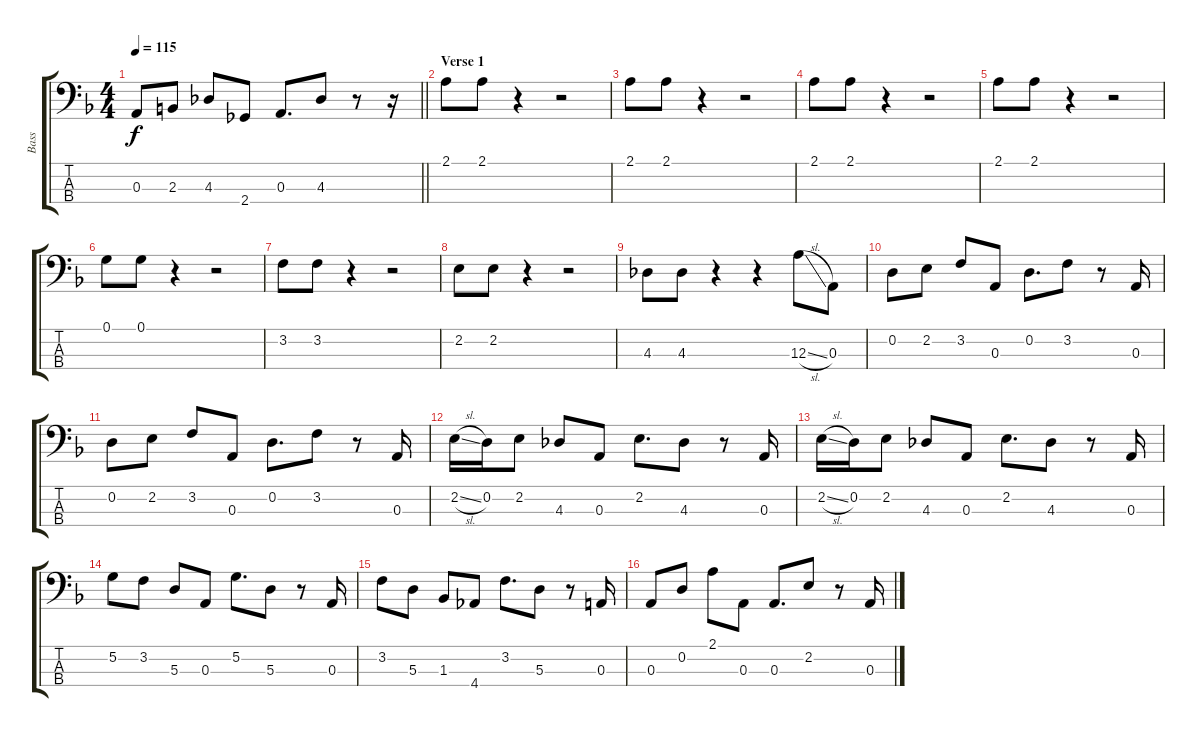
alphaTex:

\track ("Bass" "Bass") {instrument electricbassfinger}
\staff {score tabs}
\tuning (G2 D2 A1 E1) {hide}
\ts (4 4)
\tempo 115
\clef f4
\barLineRight lightlight
\ks dminor
0.3.8{dy f} 2.3.8 4.3.8 2.4.8 0.3.8{d} 4.3.8 r.8 r.16 |
\section ("" "Verse 1")
2.1.8 2.1.8 r.4 r.2 |
2.1.8 2.1.8 r.4 r.2 |
2.1.8 2.1.8 r.4 r.2 |
2.1.8 2.1.8 r.4 r.2 |
0.1.8 0.1.8 r.4 r.2 |
3.2.8 3.2.8 r.4 r.2 |
2.2.8 2.2.8 r.4 r.2 |
4.3.8 4.3.8 r.4 r.4 12.3{sl}.8 0.3.8 |
0.2.8 2.2.8 3.2.8 0.3.8 0.2.8{d} 3.2.8 r.8 0.3.16 |
0.2.8 2.2.8 3.2.8 0.3.8 0.2.8{d} 3.2.8 r.8 0.3.16 |
2.2{sl}.16 0.2.16 2.2.8 4.3.8 0.3.8 2.2.8{d} 4.3.8 r.8 0.3.16 |
2.2{sl}.16 0.2.16 2.2.8 4.3.8 0.3.8 2.2.8{d} 4.3.8 r.8 0.3.16 |
5.2.8 3.2.8 5.3.8 0.3.8 5.2.8{d} 5.3.8 r.8 0.3.16 |
3.2.8 5.3.8 1.3.8 4.4.8 3.2.8{d} 5.3.8 r.8 0.3.16 |
0.3.8 0.2.8 2.1.8 0.3.8 0.3.8{d} 2.2.8 r.8 0.3.16
